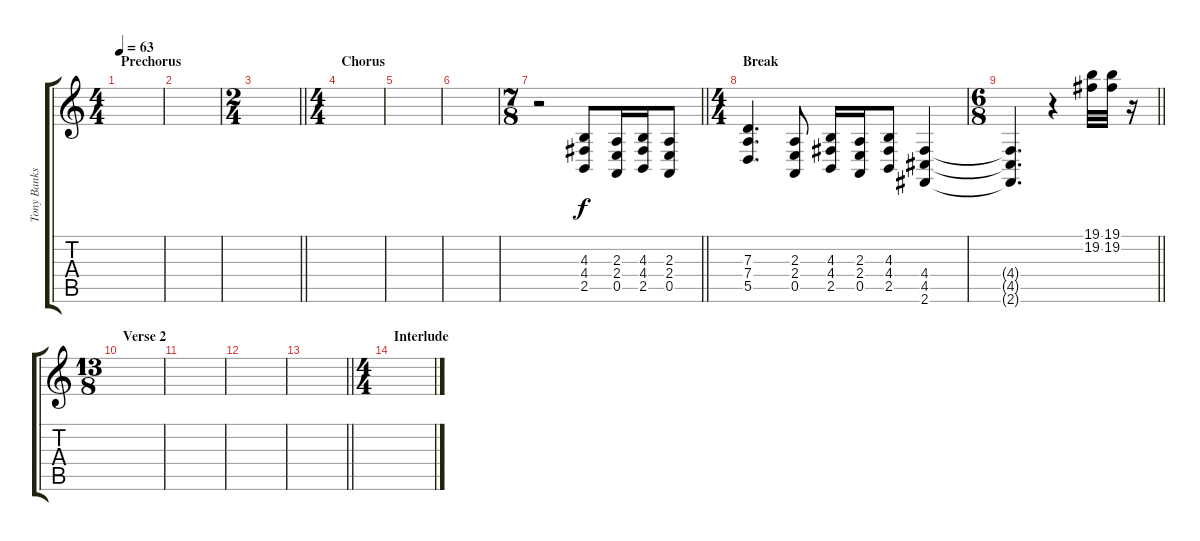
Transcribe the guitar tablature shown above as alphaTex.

\track ("Tony Banks (Prophet 5)" "Tony Banks") {instrument pad3polysynth}
\staff {score tabs}
\tuning (E4 B3 G3 D3 A2 E2) {hide}
\ts (4 4)
\section ("" "Prechorus")
\tempo 63
\clef g2
\ks c
|
|
\ts (2 4)
\barLineRight lightlight
|
\ts (4 4)
\section ("" "Chorus")
|
|
|
\ts (7 8)
\barLineRight lightlight
r.2 (4.3 4.4 2.5).8 (2.3 2.4 0.5).16 (4.3 4.4 2.5).16 (2.3 2.4 0.5).8 |
\ts (4 4)
\section ("" "Break")
(7.3 7.4 5.5).4{d} (2.3 2.4 0.5).8 (4.3 4.4 2.5).16 (2.3 2.4 0.5).16 (4.3 4.4 2.5).8 (4.4 4.5 2.6).4 |
\ts (6 8)
\barLineRight lightlight
(4.4{t} 4.5{t} 2.6{t}).4{d} r.4 (19.1 19.2).32 (19.1 19.2).32 r.16 |
\ts (13 8)
\section ("" "Verse 2")
|
|
|
\barLineRight lightlight
|
\ts (4 4)
\section ("" "Interlude")
